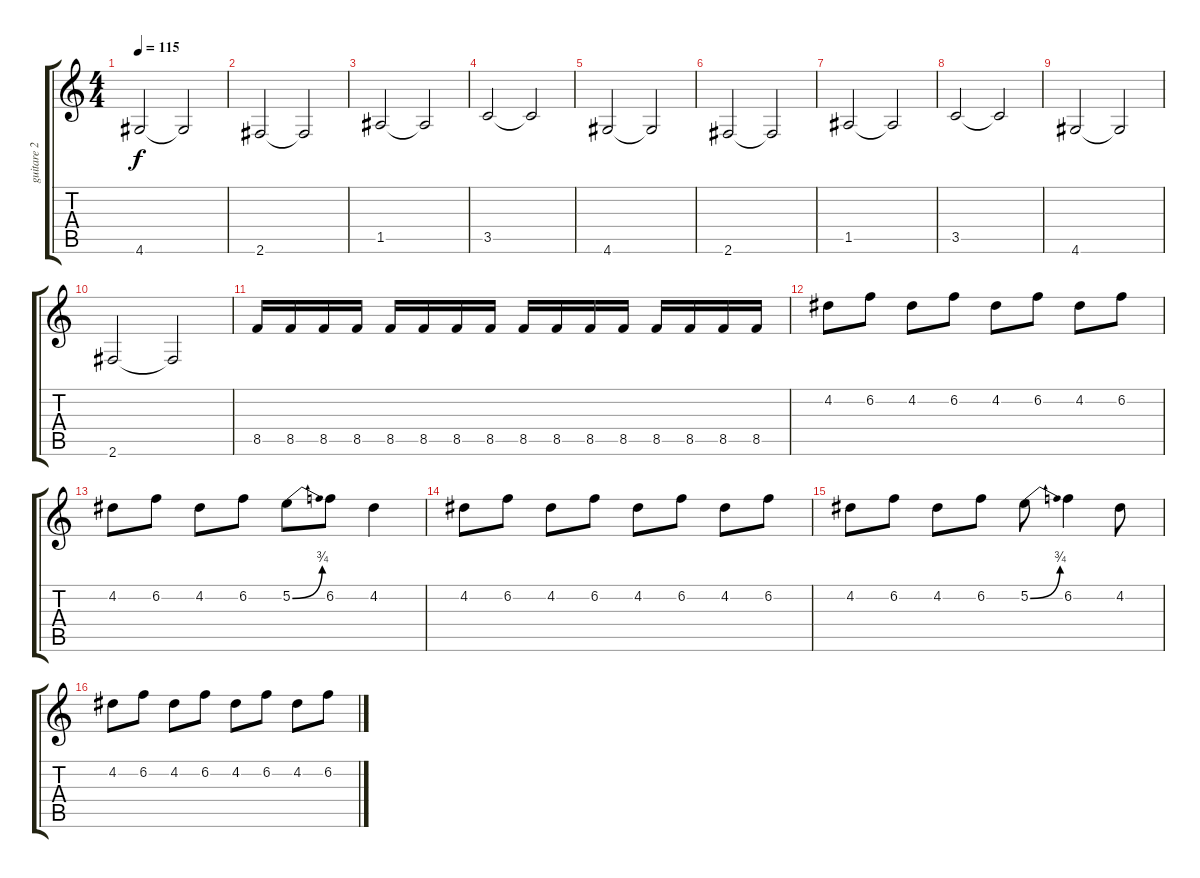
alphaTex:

\track ("guitare 2" "guitare 2") {instrument distortionguitar}
\staff {score tabs}
\tuning (E4 B3 G3 D3 A2 E2) {hide}
\ts (4 4)
\tempo 115
\clef g2
\ks c
4.6.2{dy f} 4.6{t}.2 |
2.6.2 2.6{t}.2 |
1.5.2 1.5{t}.2 |
3.5.2 3.5{t}.2 |
4.6.2 4.6{t}.2 |
2.6.2 2.6{t}.2 |
1.5.2 1.5{t}.2 |
3.5.2 3.5{t}.2 |
4.6.2 4.6{t}.2 |
2.6.2 2.6{t}.2 |
8.5.16{volume 14 instrument distortionguitar} 8.5.16 8.5.16 8.5.16 8.5.16 8.5.16 8.5.16 8.5.16 8.5.16 8.5.16 8.5.16 8.5.16 8.5.16 8.5.16 8.5.16 8.5.16 |
4.2.8{volume 16} 6.2.8 4.2.8 6.2.8 4.2.8 6.2.8 4.2.8 6.2.8 |
4.2.8 6.2.8 4.2.8 6.2.8 5.2{be (bend 0 0 60 3)}.8 6.2.8 4.2.4 |
4.2.8{volume 16} 6.2.8 4.2.8 6.2.8 4.2.8 6.2.8 4.2.8 6.2.8 |
4.2.8 6.2.8 4.2.8 6.2.8 5.2{be (bend 0 0 60 3)}.8 6.2.4 4.2.8 |
4.2.8{volume 16} 6.2.8 4.2.8 6.2.8 4.2.8 6.2.8 4.2.8 6.2.8
